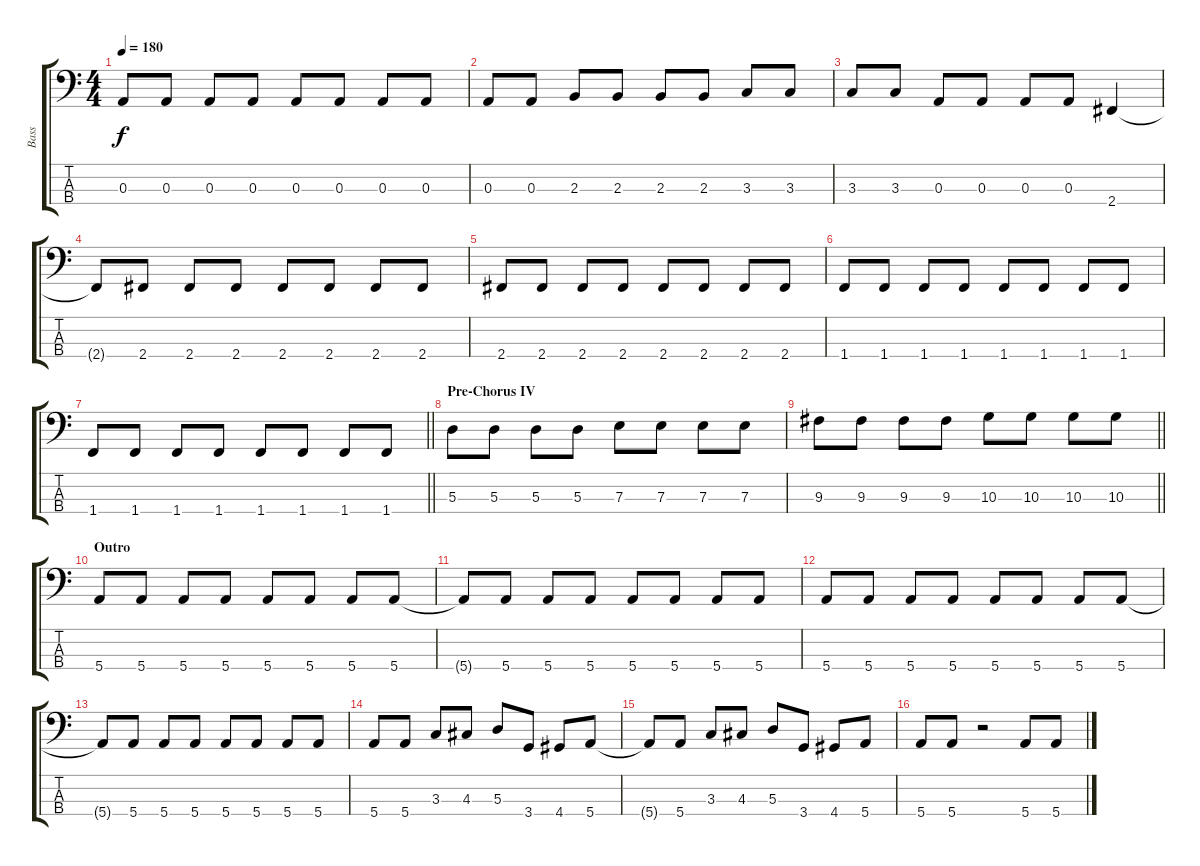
\track ("Bass" "Bass") {instrument electricbassfinger}
\staff {score tabs}
\tuning (G2 D2 A1 E1) {hide}
\ts (4 4)
\tempo 180
\clef f4
\ks aminor
0.3.8{dy f} 0.3.8 0.3.8 0.3.8 0.3.8 0.3.8 0.3.8 0.3.8 |
0.3.8 0.3.8 2.3.8 2.3.8 2.3.8 2.3.8 3.3.8 3.3.8 |
3.3.8 3.3.8 0.3.8 0.3.8 0.3.8 0.3.8 2.4.4 |
2.4{t}.8 2.4.8 2.4.8 2.4.8 2.4.8 2.4.8 2.4.8 2.4.8 |
2.4.8 2.4.8 2.4.8 2.4.8 2.4.8 2.4.8 2.4.8 2.4.8 |
1.4.8 1.4.8 1.4.8 1.4.8 1.4.8 1.4.8 1.4.8 1.4.8 |
\barLineRight lightlight
1.4.8 1.4.8 1.4.8 1.4.8 1.4.8 1.4.8 1.4.8 1.4.8 |
\section ("" "Pre-Chorus IV")
5.3.8 5.3.8 5.3.8 5.3.8 7.3.8 7.3.8 7.3.8 7.3.8 |
\barLineRight lightlight
9.3.8 9.3.8 9.3.8 9.3.8 10.3.8 10.3.8 10.3.8 10.3.8 |
\section ("" "Outro")
5.4.8 5.4.8 5.4.8 5.4.8 5.4.8 5.4.8 5.4.8 5.4.8 |
5.4{t}.8 5.4.8 5.4.8 5.4.8 5.4.8 5.4.8 5.4.8 5.4.8 |
5.4.8 5.4.8 5.4.8 5.4.8 5.4.8 5.4.8 5.4.8 5.4.8 |
5.4{t}.8 5.4.8 5.4.8 5.4.8 5.4.8 5.4.8 5.4.8 5.4.8 |
5.4.8 5.4.8 3.3.8 4.3.8 5.3.8 3.4.8 4.4.8 5.4.8 |
5.4{t}.8 5.4.8 3.3.8 4.3.8 5.3.8 3.4.8 4.4.8 5.4.8 |
5.4.8 5.4.8 r.2 5.4.8 5.4.8
